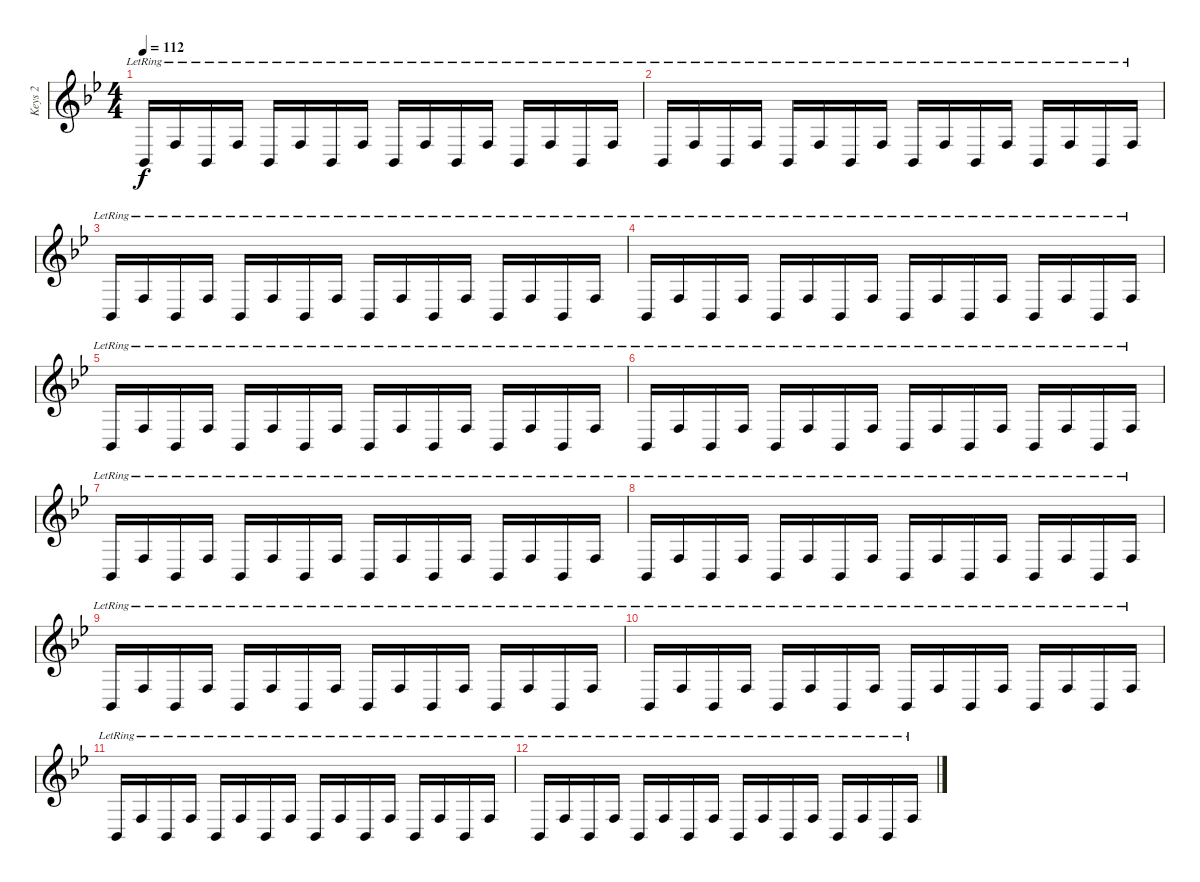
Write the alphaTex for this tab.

\track ("Keys 2" "Keys 2") {instrument stringensemble2}
\staff {score}
\tuning (E4 B3 G3 D3 A2 E2) {hide}
\ts (4 4)
\tempo 112
\clef g2
\ks bb
6.6{lr}.16{dy f} 8.5{lr}.16 6.6{lr}.16 8.5{lr}.16 6.6{lr}.16 8.5{lr}.16 6.6{lr}.16 8.5{lr}.16 6.6{lr}.16 8.5{lr}.16 6.6{lr}.16 8.5{lr}.16 6.6{lr}.16 8.5{lr}.16 6.6{lr}.16 8.5{lr}.16 |
6.6{lr}.16 8.5{lr}.16 6.6{lr}.16 8.5{lr}.16 6.6{lr}.16 8.5{lr}.16 6.6{lr}.16 8.5{lr}.16 6.6{lr}.16 8.5{lr}.16 6.6{lr}.16 8.5{lr}.16 6.6{lr}.16 8.5{lr}.16 6.6{lr}.16 8.5{lr}.16 |
6.6{lr}.16 8.5{lr}.16 6.6{lr}.16 8.5{lr}.16 6.6{lr}.16 8.5{lr}.16 6.6{lr}.16 8.5{lr}.16 6.6{lr}.16 8.5{lr}.16 6.6{lr}.16 8.5{lr}.16 6.6{lr}.16 8.5{lr}.16 6.6{lr}.16 8.5{lr}.16 |
6.6{lr}.16 8.5{lr}.16 6.6{lr}.16 8.5{lr}.16 6.6{lr}.16 8.5{lr}.16 6.6{lr}.16 8.5{lr}.16 6.6{lr}.16 8.5{lr}.16 6.6{lr}.16 8.5{lr}.16 6.6{lr}.16 8.5{lr}.16 6.6{lr}.16 8.5{lr}.16 |
6.6{lr}.16 8.5{lr}.16 6.6{lr}.16 8.5{lr}.16 6.6{lr}.16 8.5{lr}.16 6.6{lr}.16 8.5{lr}.16 6.6{lr}.16 8.5{lr}.16 6.6{lr}.16 8.5{lr}.16 6.6{lr}.16 8.5{lr}.16 6.6{lr}.16 8.5{lr}.16 |
6.6{lr}.16 8.5{lr}.16 6.6{lr}.16 8.5{lr}.16 6.6{lr}.16 8.5{lr}.16 6.6{lr}.16 8.5{lr}.16 6.6{lr}.16 8.5{lr}.16 6.6{lr}.16 8.5{lr}.16 6.6{lr}.16 8.5{lr}.16 6.6{lr}.16 8.5{lr}.16 |
6.6{lr}.16 8.5{lr}.16 6.6{lr}.16 8.5{lr}.16 6.6{lr}.16 8.5{lr}.16 6.6{lr}.16 8.5{lr}.16 6.6{lr}.16 8.5{lr}.16 6.6{lr}.16 8.5{lr}.16 6.6{lr}.16 8.5{lr}.16 6.6{lr}.16 8.5{lr}.16 |
6.6{lr}.16 8.5{lr}.16 6.6{lr}.16 8.5{lr}.16 6.6{lr}.16 8.5{lr}.16 6.6{lr}.16 8.5{lr}.16 6.6{lr}.16 8.5{lr}.16 6.6{lr}.16 8.5{lr}.16 6.6{lr}.16 8.5{lr}.16 6.6{lr}.16 8.5{lr}.16 |
6.6{lr}.16 8.5{lr}.16 6.6{lr}.16 8.5{lr}.16 6.6{lr}.16 8.5{lr}.16 6.6{lr}.16 8.5{lr}.16 6.6{lr}.16 8.5{lr}.16 6.6{lr}.16 8.5{lr}.16 6.6{lr}.16 8.5{lr}.16 6.6{lr}.16 8.5{lr}.16 |
6.6{lr}.16 8.5{lr}.16 6.6{lr}.16 8.5{lr}.16 6.6{lr}.16 8.5{lr}.16 6.6{lr}.16 8.5{lr}.16 6.6{lr}.16 8.5{lr}.16 6.6{lr}.16 8.5{lr}.16 6.6{lr}.16 8.5{lr}.16 6.6{lr}.16 8.5{lr}.16 |
6.6{lr}.16 8.5{lr}.16 6.6{lr}.16 8.5{lr}.16 6.6{lr}.16 8.5{lr}.16 6.6{lr}.16 8.5{lr}.16 6.6{lr}.16 8.5{lr}.16 6.6{lr}.16 8.5{lr}.16 6.6{lr}.16 8.5{lr}.16 6.6{lr}.16 8.5{lr}.16 |
6.6{lr}.16 8.5{lr}.16 6.6{lr}.16 8.5{lr}.16 6.6{lr}.16 8.5{lr}.16 6.6{lr}.16 8.5{lr}.16 6.6{lr}.16 8.5{lr}.16 6.6{lr}.16 8.5{lr}.16 6.6{lr}.16 8.5{lr}.16 6.6{lr}.16 8.5{lr}.16
